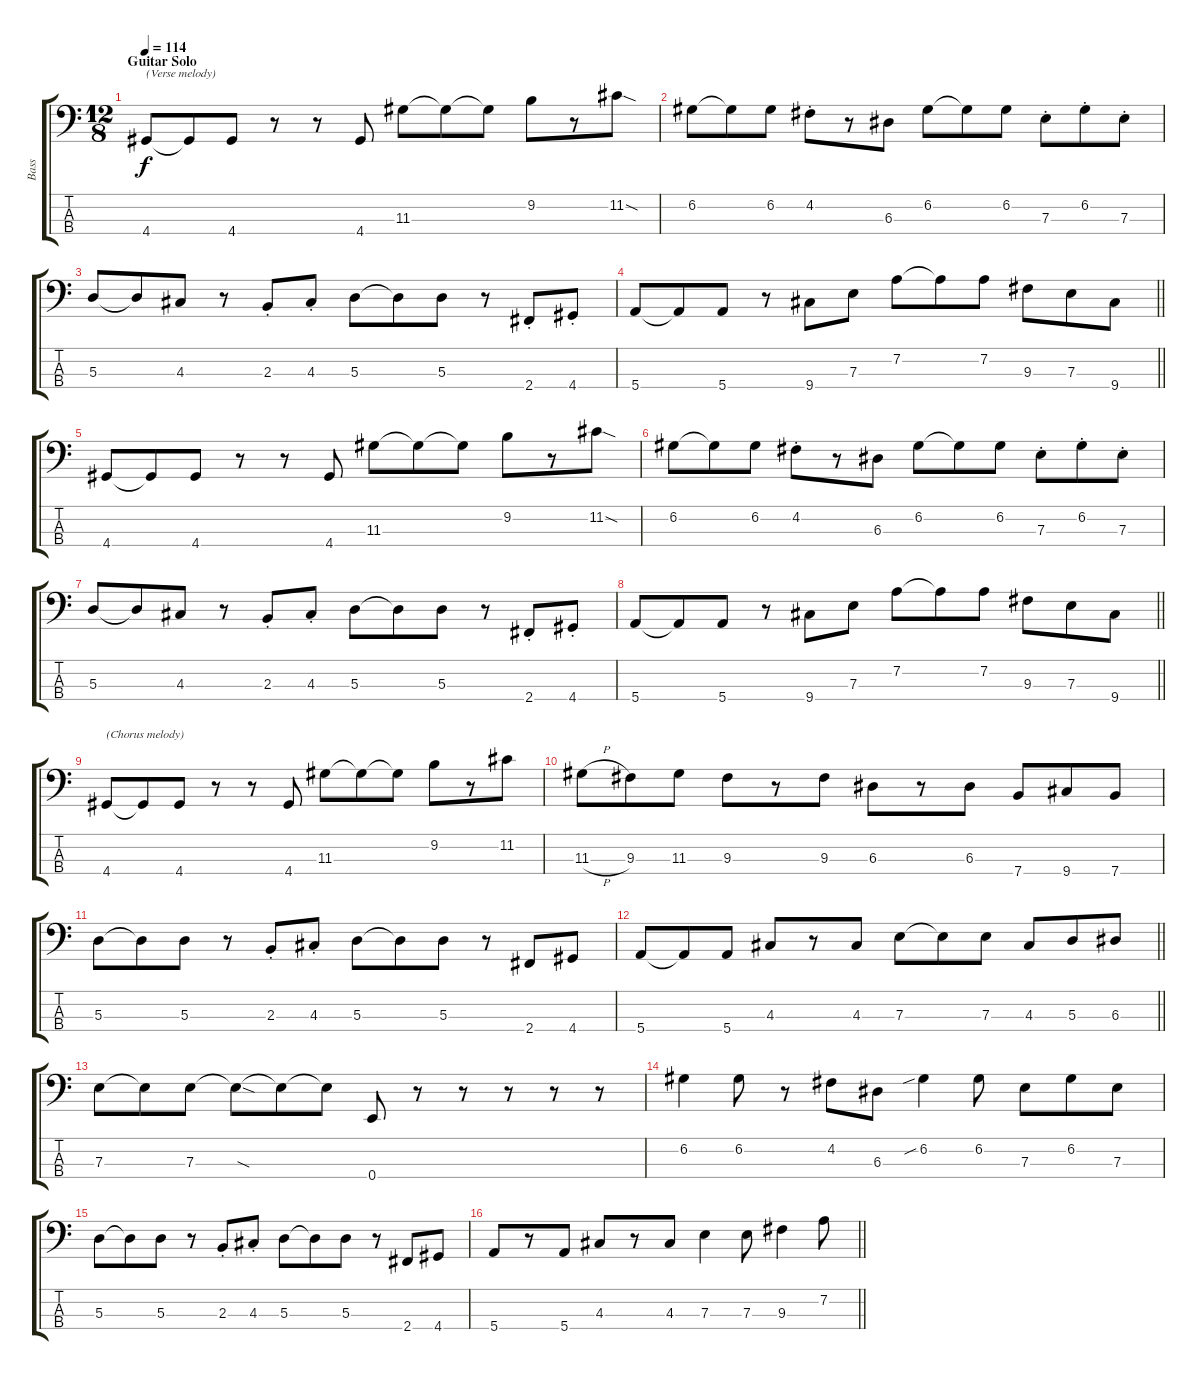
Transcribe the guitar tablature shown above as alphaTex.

\track ("Bass" "Bass") {instrument electricbassfinger}
\staff {score tabs}
\tuning (G2 D2 A1 E1) {hide}
\ts (12 8)
\section ("" "Guitar Solo")
\tempo 114
\clef f4
\ks c
4.4.8{txt "(Verse melody)" dy f} 4.4{t}.8 4.4.8 r.8 r.8 4.4.8 11.3.8 11.3{t}.8 11.3{t}.8 9.2.8 r.8 11.2{sod}.8 |
6.2.8 6.2{t}.8 6.2.8 4.2{st}.8 r.8 6.3.8 6.2.8 6.2{t}.8 6.2.8 7.3{st}.8 6.2{st}.8 7.3{st}.8 |
5.3.8 5.3{t}.8 4.3.8 r.8 2.3{st}.8 4.3{st}.8 5.3.8 5.3{t}.8 5.3.8 r.8 2.4{st}.8 4.4{st}.8 |
\barLineRight lightlight
5.4.8 5.4{t}.8 5.4.8 r.8 9.4.8 7.3.8 7.2.8 7.2{t}.8 7.2.8 9.3.8 7.3.8 9.4.8 |
4.4.8 4.4{t}.8 4.4.8 r.8 r.8 4.4.8 11.3.8 11.3{t}.8 11.3{t}.8 9.2.8 r.8 11.2{sod}.8 |
6.2.8 6.2{t}.8 6.2.8 4.2{st}.8 r.8 6.3.8 6.2.8 6.2{t}.8 6.2.8 7.3{st}.8 6.2{st}.8 7.3{st}.8 |
5.3.8 5.3{t}.8 4.3.8 r.8 2.3{st}.8 4.3{st}.8 5.3.8 5.3{t}.8 5.3.8 r.8 2.4{st}.8 4.4{st}.8 |
\barLineRight lightlight
5.4.8 5.4{t}.8 5.4.8 r.8 9.4.8 7.3.8 7.2.8 7.2{t}.8 7.2.8 9.3.8 7.3.8 9.4.8 |
4.4.8{txt "(Chorus melody)"} 4.4{t}.8 4.4.8 r.8 r.8 4.4.8 11.3.8 11.3{t}.8 11.3{t}.8 9.2.8 r.8 11.2.8 |
11.3{h}.8 9.3.8 11.3.8 9.3.8 r.8 9.3.8 6.3.8 r.8 6.3.8 7.4.8 9.4.8 7.4.8 |
5.3.8 5.3{t}.8 5.3.8 r.8 2.3{st}.8 4.3{st}.8 5.3.8 5.3{t}.8 5.3.8 r.8 2.4.8 4.4.8 |
\barLineRight lightlight
5.4.8 5.4{t}.8 5.4.8 4.3.8 r.8 4.3.8 7.3.8 7.3{t}.8 7.3.8 4.3.8 5.3.8 6.3.8 |
7.3.8 7.3{t}.8 7.3.8 7.3{sod t}.8 7.3{t}.8 7.3{t}.8 0.4.8 r.8 r.8 r.8 r.8 r.8 |
6.2.4 6.2.8 r.8 4.2.8 6.3.8 6.2{sib}.4 6.2.8 7.3.8 6.2.8 7.3.8 |
5.3.8 5.3{t}.8 5.3.8 r.8 2.3{st}.8 4.3{st}.8 5.3.8 5.3{t}.8 5.3.8 r.8 2.4.8 4.4.8 |
\barLineRight lightlight
5.4.8 r.8 5.4.8 4.3.8 r.8 4.3.8 7.3.4 7.3.8 9.3.4 7.2.8
